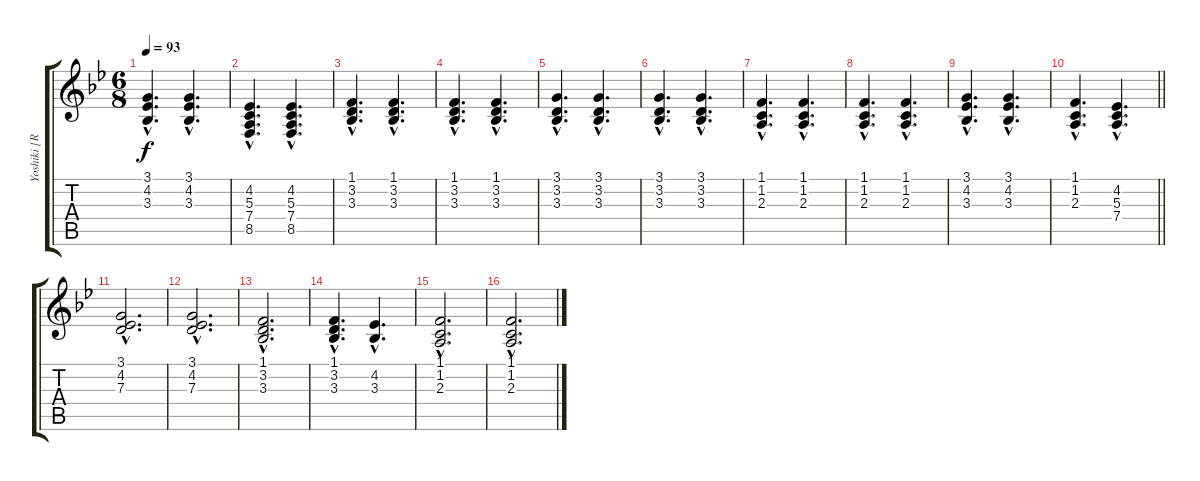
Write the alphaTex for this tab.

\track ("Yoshiki [R]" "Yoshiki [R") {instrument acousticgrandpiano}
\staff {score tabs}
\tuning (E4 B3 G3 D3 A2 E2) {hide}
\ts (6 8)
\tempo 93
\clef g2
\ks bb
(3.1{hac} 4.2{hac} 3.3{hac}).4{d dy f} (3.1{hac} 4.2{hac} 3.3{hac}).4{d} |
(4.2{hac} 5.3{hac} 7.4{hac} 8.5{hac}).4{d} (4.2{hac} 5.3{hac} 7.4{hac} 8.5{hac}).4{d} |
(1.1{hac} 3.2{hac} 3.3{hac}).4{d} (1.1{hac} 3.2{hac} 3.3{hac}).4{d} |
(1.1{hac} 3.2{hac} 3.3{hac}).4{d} (1.1{hac} 3.2{hac} 3.3{hac}).4{d} |
(3.1{hac} 3.2{hac} 3.3{hac}).4{d} (3.1{hac} 3.2{hac} 3.3{hac}).4{d} |
(3.1{hac} 3.2{hac} 3.3{hac}).4{d} (3.1{hac} 3.2{hac} 3.3{hac}).4{d} |
(1.1{hac} 1.2{hac} 2.3{hac}).4{d} (1.1{hac} 1.2{hac} 2.3{hac}).4{d} |
(1.1{hac} 1.2{hac} 2.3{hac}).4{d} (1.1{hac} 1.2{hac} 2.3{hac}).4{d} |
(3.1{hac} 4.2{hac} 3.3{hac}).4{d} (3.1{hac} 4.2{hac} 3.3{hac}).4{d} |
\barLineRight lightlight
(1.1{hac} 1.2{hac} 2.3{hac}).4{d} (4.2{hac} 5.3{hac} 7.4{hac}).4{d} |
(3.1{hac} 4.2{hac} 7.3{hac}).2{d} |
(3.1{hac} 4.2{hac} 7.3{hac}).2{d} |
(1.1{hac} 3.2{hac} 3.3{hac}).2{d} |
(1.1{hac} 3.2{hac} 3.3{hac}).4{d} (4.2{hac} 3.3{hac}).4{d} |
(1.1{hac} 1.2{hac} 2.3{hac}).2{d} |
(1.1{hac} 1.2{hac} 2.3{hac}).2{d}
